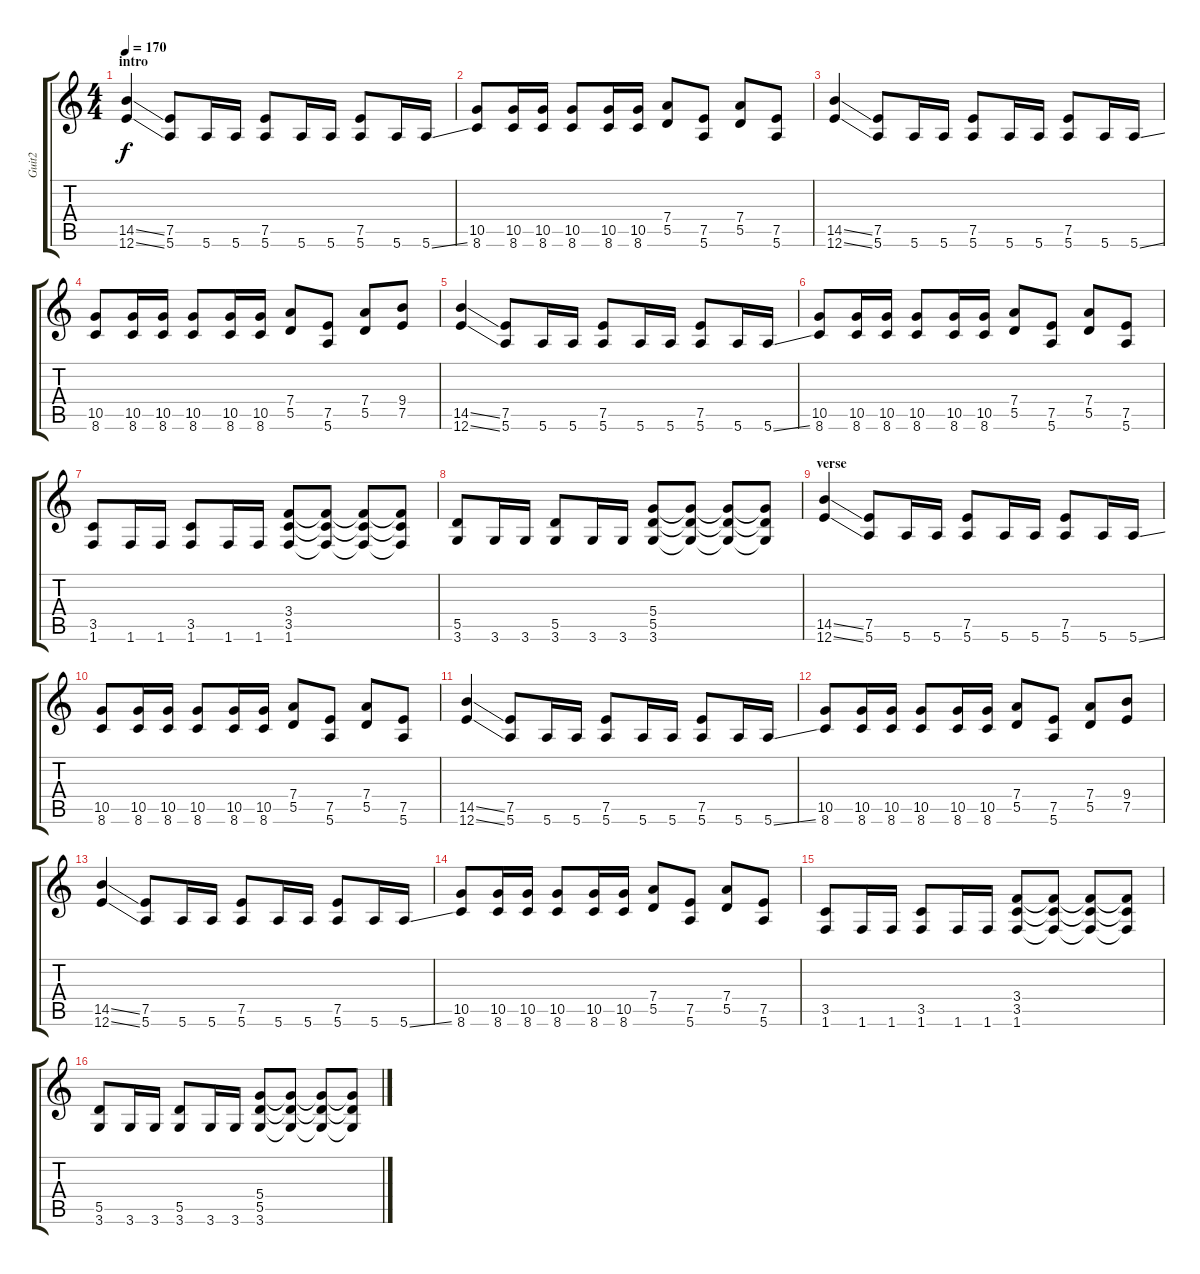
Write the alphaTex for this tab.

\track ("Guit2" "Guit2") {instrument overdrivenguitar}
\staff {score tabs}
\tuning (E4 B3 G3 D3 A2 E2) {hide}
\ts (4 4)
\section ("" "intro")
\tempo 170
\clef g2
\ks c
(14.5{ss} 12.6{ss}).4{dy f instrument overdrivenguitar} (7.5 5.6).8 5.6.16 5.6.16 (7.5 5.6).8 5.6.16 5.6.16 (7.5 5.6).8 5.6.16 5.6{ss}.16 |
(10.5 8.6).8 (10.5 8.6).16 (10.5 8.6).16 (10.5 8.6).8 (10.5 8.6).16 (10.5 8.6).16 (7.4 5.5).8 (7.5 5.6).8 (7.4 5.5).8 (7.5 5.6).8 |
(14.5{ss} 12.6{ss}).4 (7.5 5.6).8 5.6.16 5.6.16 (7.5 5.6).8 5.6.16 5.6.16 (7.5 5.6).8 5.6.16 5.6{ss}.16 |
(10.5 8.6).8 (10.5 8.6).16 (10.5 8.6).16 (10.5 8.6).8 (10.5 8.6).16 (10.5 8.6).16 (7.4 5.5).8 (7.5 5.6).8 (7.4 5.5).8 (9.4 7.5).8 |
(14.5{ss} 12.6{ss}).4 (7.5 5.6).8 5.6.16 5.6.16 (7.5 5.6).8 5.6.16 5.6.16 (7.5 5.6).8 5.6.16 5.6{ss}.16 |
(10.5 8.6).8 (10.5 8.6).16 (10.5 8.6).16 (10.5 8.6).8 (10.5 8.6).16 (10.5 8.6).16 (7.4 5.5).8 (7.5 5.6).8 (7.4 5.5).8 (7.5 5.6).8 |
(3.5 1.6).8 1.6.16 1.6.16 (3.5 1.6).8 1.6.16 1.6.16 (3.4 3.5 1.6).8 (3.4{t} 3.5{t} 1.6{t}).8 (3.4{t} 3.5{t} 1.6{t}).8 (3.4{t} 3.5{t} 1.6{t}).8 |
(5.5 3.6).8 3.6.16 3.6.16 (5.5 3.6).8 3.6.16 3.6.16 (5.4 5.5 3.6).8 (5.4{t} 5.5{t} 3.6{t}).8 (5.4{t} 5.5{t} 3.6{t}).8 (5.4{t} 5.5{t} 3.6{t}).8 |
\section ("" "verse")
(14.5{ss} 12.6{ss}).4 (7.5 5.6).8 5.6.16 5.6.16 (7.5 5.6).8 5.6.16 5.6.16 (7.5 5.6).8 5.6.16 5.6{ss}.16 |
(10.5 8.6).8 (10.5 8.6).16 (10.5 8.6).16 (10.5 8.6).8 (10.5 8.6).16 (10.5 8.6).16 (7.4 5.5).8 (7.5 5.6).8 (7.4 5.5).8 (7.5 5.6).8 |
(14.5{ss} 12.6{ss}).4 (7.5 5.6).8 5.6.16 5.6.16 (7.5 5.6).8 5.6.16 5.6.16 (7.5 5.6).8 5.6.16 5.6{ss}.16 |
(10.5 8.6).8 (10.5 8.6).16 (10.5 8.6).16 (10.5 8.6).8 (10.5 8.6).16 (10.5 8.6).16 (7.4 5.5).8 (7.5 5.6).8 (7.4 5.5).8 (9.4 7.5).8 |
(14.5{ss} 12.6{ss}).4 (7.5 5.6).8 5.6.16 5.6.16 (7.5 5.6).8 5.6.16 5.6.16 (7.5 5.6).8 5.6.16 5.6{ss}.16 |
(10.5 8.6).8 (10.5 8.6).16 (10.5 8.6).16 (10.5 8.6).8 (10.5 8.6).16 (10.5 8.6).16 (7.4 5.5).8 (7.5 5.6).8 (7.4 5.5).8 (7.5 5.6).8 |
(3.5 1.6).8 1.6.16 1.6.16 (3.5 1.6).8 1.6.16 1.6.16 (3.4 3.5 1.6).8 (3.4{t} 3.5{t} 1.6{t}).8 (3.4{t} 3.5{t} 1.6{t}).8 (3.4{t} 3.5{t} 1.6{t}).8 |
(5.5 3.6).8 3.6.16 3.6.16 (5.5 3.6).8 3.6.16 3.6.16 (5.4 5.5 3.6).8 (5.4{t} 5.5{t} 3.6{t}).8 (5.4{t} 5.5{t} 3.6{t}).8 (5.4{t} 5.5{t} 3.6{t}).8
